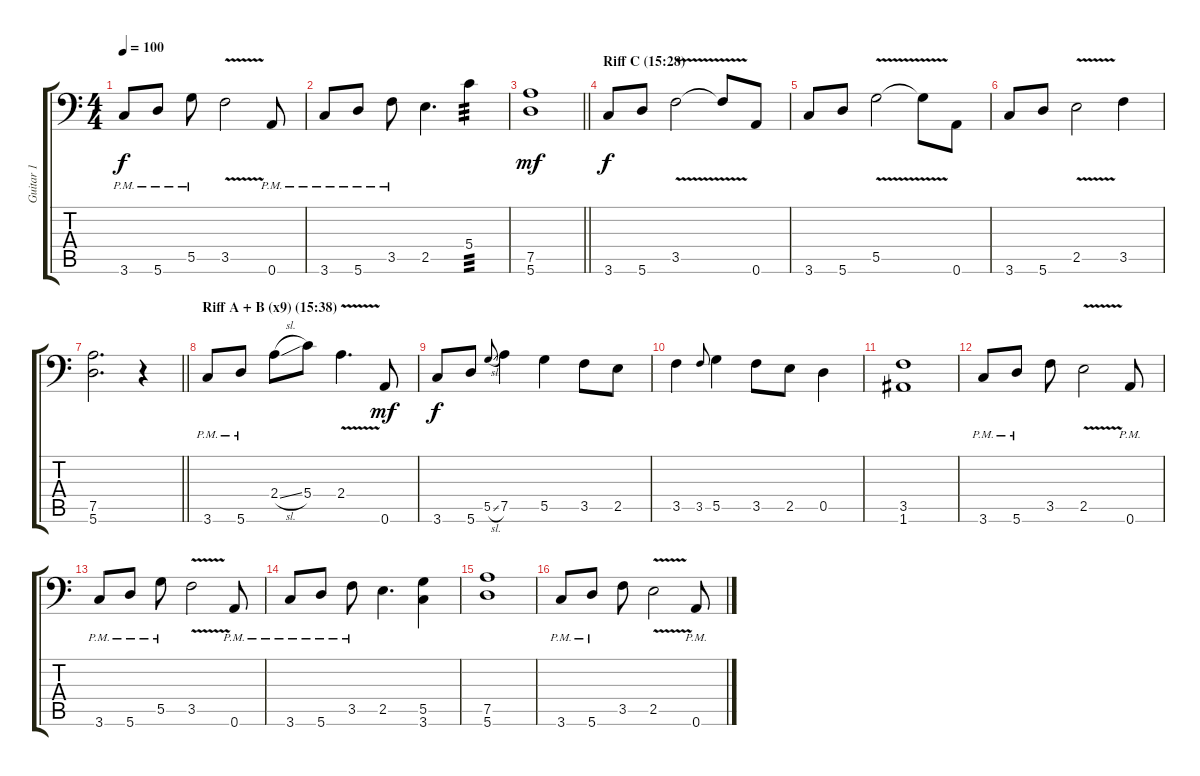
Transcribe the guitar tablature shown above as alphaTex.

\track ("Guitar 1" "Guitar 1") {instrument distortionguitar}
\staff {score tabs}
\tuning (A3 E3 C3 G2 D2 A1) {hide}
\ts (4 4)
\tempo 100
\clef f4
\ks c
3.6{pm}.8{dy f} 5.6{pm}.8 5.5{pm}.8 3.5{v}.2 0.6{pm}.8 |
3.6{pm}.8 5.6{pm}.8 3.5{pm}.8 2.5.4{d} 5.4.4{tp 3} |
\barLineRight lightlight
(7.5 5.6).1{dy mf} |
\section ("" "Riff C (15:28)")
3.6.8{dy f} 5.6.8 3.5{v}.2 3.5{t}.8 0.6.8 |
3.6.8 5.6.8 5.5{v}.2 5.5{t}.8 0.6.8 |
3.6.8 5.6.8 2.5{v}.2 3.5.4 |
\barLineRight lightlight
(7.5 5.6).2{d volume 3} r.4 |
\section ("" "Riff A + B (x9) (15:38)")
3.6{pm}.8{volume 14} 5.6{pm}.8 2.4{sl}.8 5.4.8 2.4{v}.4{d} 0.6.8{dy mf} |
3.6.8{dy f} 5.6.8 5.5{sl}.8{gr onbeat} 7.5.4 5.5.4 3.5.8 2.5.8 |
3.5.4 3.5.8{gr onbeat} 5.5.4 3.5.8 2.5.8 0.5.4 |
(3.5 1.6).1 |
3.6{pm}.8 5.6{pm}.8 3.5.8 2.5{v}.2 0.6{pm}.8 |
3.6{pm}.8 5.6{pm}.8 5.5{pm}.8 3.5{v}.2 0.6{pm}.8 |
3.6{pm}.8 5.6{pm}.8 3.5{pm}.8 2.5.4{d} (5.5 3.6).4 |
(7.5 5.6).1 |
3.6{pm}.8 5.6{pm}.8 3.5.8 2.5{v}.2 0.6{pm}.8
